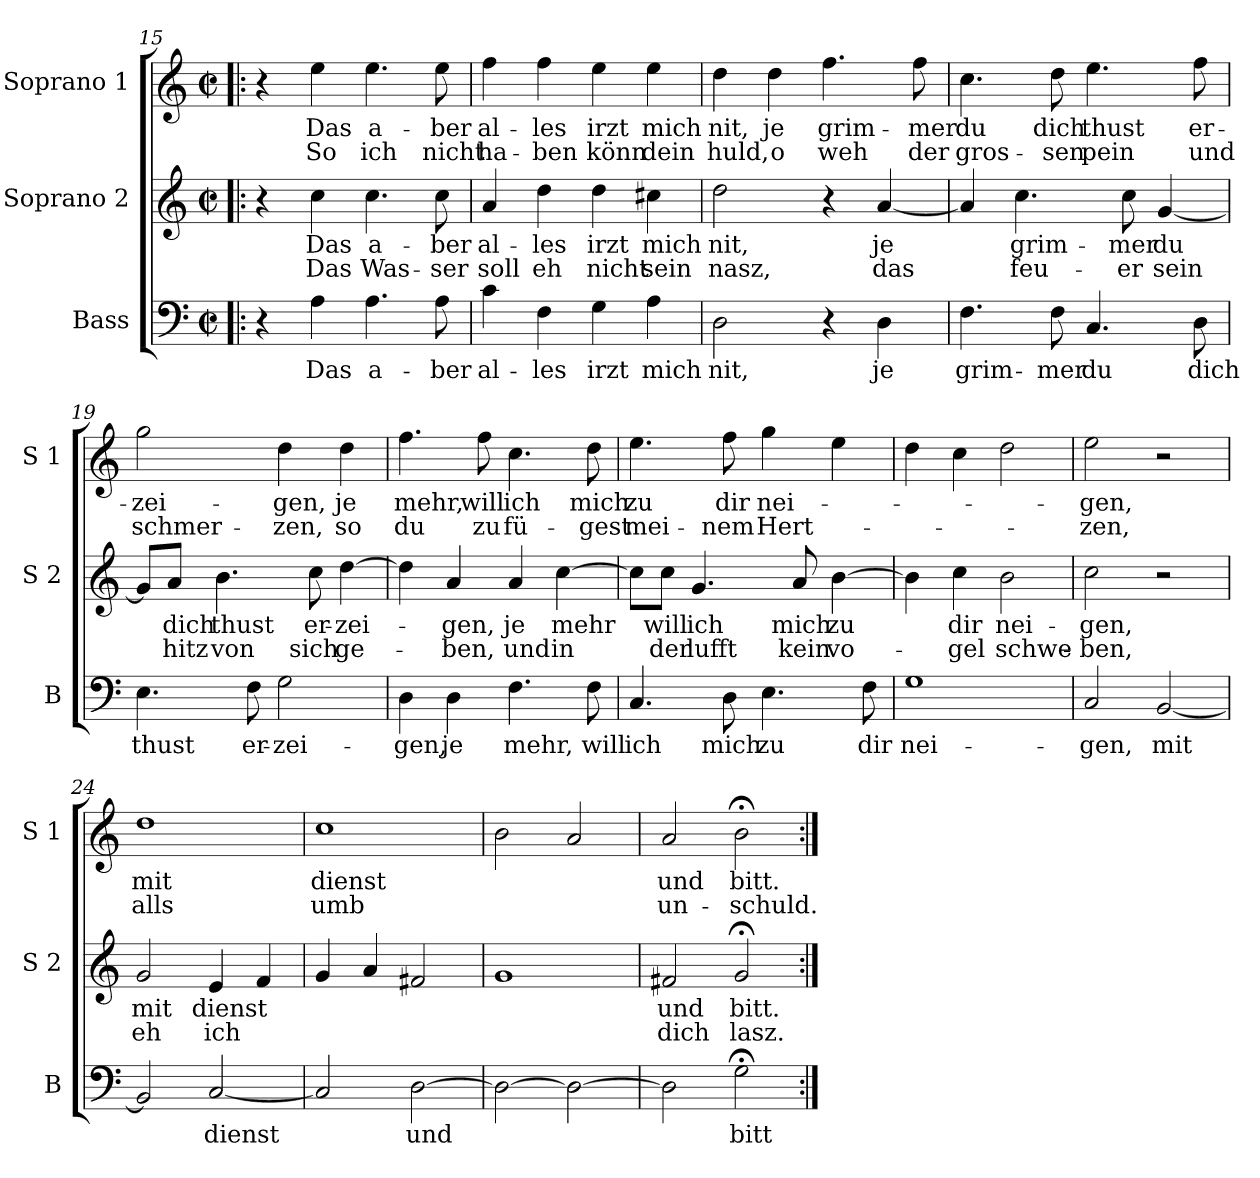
**kern	**text	**kern	**text	**text	**kern	**text	**text
*part3	*part3	*part2	*part2	*part2	*part1	*part1	*part1
*staff3	*staff3	*staff2	*staff2	*staff2	*staff1	*staff1	*staff1
*I"Bass	*	*I"Soprano 2	*	*	*I"Soprano 1	*	*
*I'B	*	*I'S 2	*	*	*I'S 1	*	*
!!LO:PB:g=z
*clefF4	*	*clefG2	*	*	*clefG2	*	*
*k[]	*	*k[]	*	*	*k[]	*	*
*C:	*	*C:	*	*	*C:	*	*
*M2/2	*	*M2/2	*	*	*M2/2	*	*
*met(c|)	*	*met(c|)	*	*	*met(c|)	*	*
=15!|:	=15!|:	=15!|:	=15!|:	=15!|:	=15!|:	=15!|:	=15!|:
4r	.	4r	.	.	4r	.	.
!	!LO:LY:b	!	!LO:LY:b	!LO:LY:b	!	!LO:LY:b	!LO:LY:b
4A\	Das	4cc\	Das	Das	4ee\	Das	So
!	!LO:LY:b	!	!LO:LY:b	!LO:LY:b	!	!LO:LY:b	!LO:LY:b
4.A\	a-	4.cc\	a-	Was-	4.ee\	a-	ich
!	!LO:LY:b	!	!LO:LY:b	!LO:LY:b	!	!LO:LY:b	!LO:LY:b
8A\	-ber	8cc\	-ber	-ser	8ee\	-ber	nicht
=16	=16	=16	=16	=16	=16	=16	=16
!	!LO:LY:b	!	!LO:LY:b	!LO:LY:b	!	!LO:LY:b	!LO:LY:b
4c\	al-	4a/	al-	soll	4ff\	al-	ha-
!	!LO:LY:b	!	!LO:LY:b	!LO:LY:b	!	!LO:LY:b	!LO:LY:b
4F\	-les	4dd\	-les	eh	4ff\	-les	-ben
!	!LO:LY:b	!	!LO:LY:b	!LO:LY:b	!	!LO:LY:b	!LO:LY:b
4G\	irzt	4dd\	irzt	nicht	4ee\	irzt	könn
!	!LO:LY:b	!	!LO:LY:b	!LO:LY:b	!	!LO:LY:b	!LO:LY:b
4A\	mich	4cc#X\	mich	sein	4ee\	mich	dein
=17	=17	=17	=17	=17	=17	=17	=17
!	!LO:LY:b	!	!LO:LY:b	!LO:LY:b	!	!LO:LY:b	!LO:LY:b
2D\	nit,	2dd\	nit,	nasz,	4dd\	nit,	huld,
!	!	!	!	!	!	!LO:LY:b	!LO:LY:b
.	.	.	.	.	4dd\	je	o
!	!	!	!	!	!	!LO:LY:b	!LO:LY:b
4r	.	4r	.	.	4.ff\	grim-	weh
!	!LO:LY:b	!	!LO:LY:b	!LO:LY:b	!	!	!
4D\	je	[4a/	je	das	.	.	.
!	!	!	!	!	!	!LO:LY:b	!LO:LY:b
.	.	.	.	.	8ff\	-mer	der
=18	=18	=18	=18	=18	=18	=18	=18
!	!LO:LY:b	!	!	!	!	!LO:LY:b	!LO:LY:b
4.F\	grim-	4a/]	.	.	4.cc\	du	gros-
!	!	!	!LO:LY:b	!LO:LY:b	!	!	!
.	.	4.cc\	grim-	feu-	.	.	.
!	!LO:LY:b	!	!	!	!	!LO:LY:b	!LO:LY:b
8F\	-mer	.	.	.	8dd\	dich	-sen
!	!LO:LY:b	!	!	!	!	!LO:LY:b	!LO:LY:b
4.C/	du	.	.	.	4.ee\	thust	pein
!	!	!	!LO:LY:b	!LO:LY:b	!	!	!
.	.	8cc\	-mer	-er	.	.	.
!	!	!	!LO:LY:b	!LO:LY:b	!	!	!
.	.	[4g/	du	sein	.	.	.
!	!LO:LY:b	!	!	!	!	!LO:LY:b	!LO:LY:b
8D\	dich	.	.	.	8ff\	er-	und
!!LO:LB:g=z
=19	=19	=19	=19	=19	=19	=19	=19
!	!LO:LY:b	!	!	!	!	!LO:LY:b	!LO:LY:b
4.E\	thust	8g/L]	.	.	2gg\	-zei-	schmer-
!	!	!	!LO:LY:b	!LO:LY:b	!	!	!
.	.	8a/J	dich	hitz	.	.	.
!	!	!	!LO:LY:b	!LO:LY:b	!	!	!
.	.	4.b\	thust	von	.	.	.
!	!LO:LY:b	!	!	!	!	!	!
8F\	er-	.	.	.	.	.	.
!	!LO:LY:b	!	!	!	!	!LO:LY:b	!LO:LY:b
2G\	-zei-	.	.	.	4dd\	-gen,	-zen,
!	!	!	!LO:LY:b	!LO:LY:b	!	!	!
.	.	8cc\	er-	sich	.	.	.
!	!	!	!LO:LY:b	!LO:LY:b	!	!LO:LY:b	!LO:LY:b
.	.	[4dd\	-zei-	ge-	4dd\	je	so
=20	=20	=20	=20	=20	=20	=20	=20
!	!LO:LY:b	!	!	!	!	!LO:LY:b	!LO:LY:b
4D\	-gen,	4dd\]	.	.	4.ff\	mehr,	du
!	!LO:LY:b	!	!LO:LY:b	!LO:LY:b	!	!	!
4D\	je	4a/	-gen,	-ben,	.	.	.
!	!	!	!	!	!	!LO:LY:b	!LO:LY:b
.	.	.	.	.	8ff\	will	zu
!	!LO:LY:b	!	!LO:LY:b	!LO:LY:b	!	!LO:LY:b	!LO:LY:b
4.F\	mehr,	4a/	je	und	4.cc\	ich	fü-
!	!	!	!LO:LY:b	!LO:LY:b	!	!	!
.	.	[4cc\	mehr	in	.	.	.
!	!LO:LY:b	!	!	!	!	!LO:LY:b	!LO:LY:b
8F\	will	.	.	.	8dd\	mich	-gest
=21	=21	=21	=21	=21	=21	=21	=21
!	!LO:LY:b	!	!	!	!	!LO:LY:b	!LO:LY:b
4.C/	ich	8cc\L]	.	.	4.ee\	zu	mei-
!	!	!	!LO:LY:b	!LO:LY:b	!	!	!
.	.	8cc\J	will	der	.	.	.
!	!	!	!LO:LY:b	!LO:LY:b	!	!	!
.	.	4.g/	ich	lufft	.	.	.
!	!LO:LY:b	!	!	!	!	!LO:LY:b	!LO:LY:b
8D\	mich	.	.	.	8ff\	dir	-nem
!	!LO:LY:b	!	!	!	!	!LO:LY:b	!LO:LY:b
4.E\	zu	.	.	.	4gg\	nei-	Hert-
!	!	!	!LO:LY:b	!LO:LY:b	!	!	!
.	.	8a/	mich	kein	.	.	.
!	!	!	!LO:LY:b	!LO:LY:b	!	!	!
.	.	[4b\	zu	vo-	4ee\	.	.
!	!LO:LY:b	!	!	!	!	!	!
8F\	dir	.	.	.	.	.	.
=22	=22	=22	=22	=22	=22	=22	=22
!	!LO:LY:b	!	!	!	!	!	!
1G	nei-	4b\]	.	.	4dd\	.	.
!	!	!	!LO:LY:b	!LO:LY:b	!	!	!
.	.	4cc\	dir	-gel	4cc\	.	.
!	!	!	!LO:LY:b	!LO:LY:b	!	!	!
.	.	2b\	nei-	schwe-	2dd\	.	.
!!LO:LB:g=z
=23	=23	=23	=23	=23	=23	=23	=23
!	!LO:LY:b	!	!LO:LY:b	!LO:LY:b	!	!LO:LY:b	!LO:LY:b
2C/	-gen,	2cc\	-gen,	-ben,	2ee\	-gen,	-zen,
!	!LO:LY:b	!	!	!	!	!	!
[2BB/	mit	2r	.	.	2r	.	.
=24	=24	=24	=24	=24	=24	=24	=24
!	!	!	!LO:LY:b	!LO:LY:b	!	!LO:LY:b	!LO:LY:b
2BB/]	.	2g/	mit	eh	1dd	mit	alls
!	!LO:LY:b	!	!LO:LY:b	!LO:LY:b	!	!	!
[2C/	dienst	4e/	dienst	ich	.	.	.
.	.	4f/	.	.	.	.	.
=25	=25	=25	=25	=25	=25	=25	=25
!	!	!	!	!	!	!LO:LY:b	!LO:LY:b
2C/]	.	4g/	.	.	1cc	dienst	umb
.	.	4a/	.	.	.	.	.
!	!LO:LY:b	!	!	!	!	!	!
[2D\	und	2f#X/	.	.	.	.	.
=26	=26	=26	=26	=26	=26	=26	=26
2D\_	.	1g	.	.	2b\	.	.
2D\_	.	.	.	.	2a/	.	.
=27	=27	=27	=27	=27	=27	=27	=27
!	!	!	!LO:LY:b	!LO:LY:b	!	!LO:LY:b	!LO:LY:b
2D\]	.	2f#X/	und	dich	2a/	und	un-
!	!LO:LY:b	!	!LO:LY:b	!LO:LY:b	!	!LO:LY:b	!LO:LY:b
2G;<\	bitt	2g;</	bitt.	lasz.	2b;<\	bitt.	-schuld.
=:|!	=:|!	=:|!	=:|!	=:|!	=:|!	=:|!	=:|!
*-	*-	*-	*-	*-	*-	*-	*-
